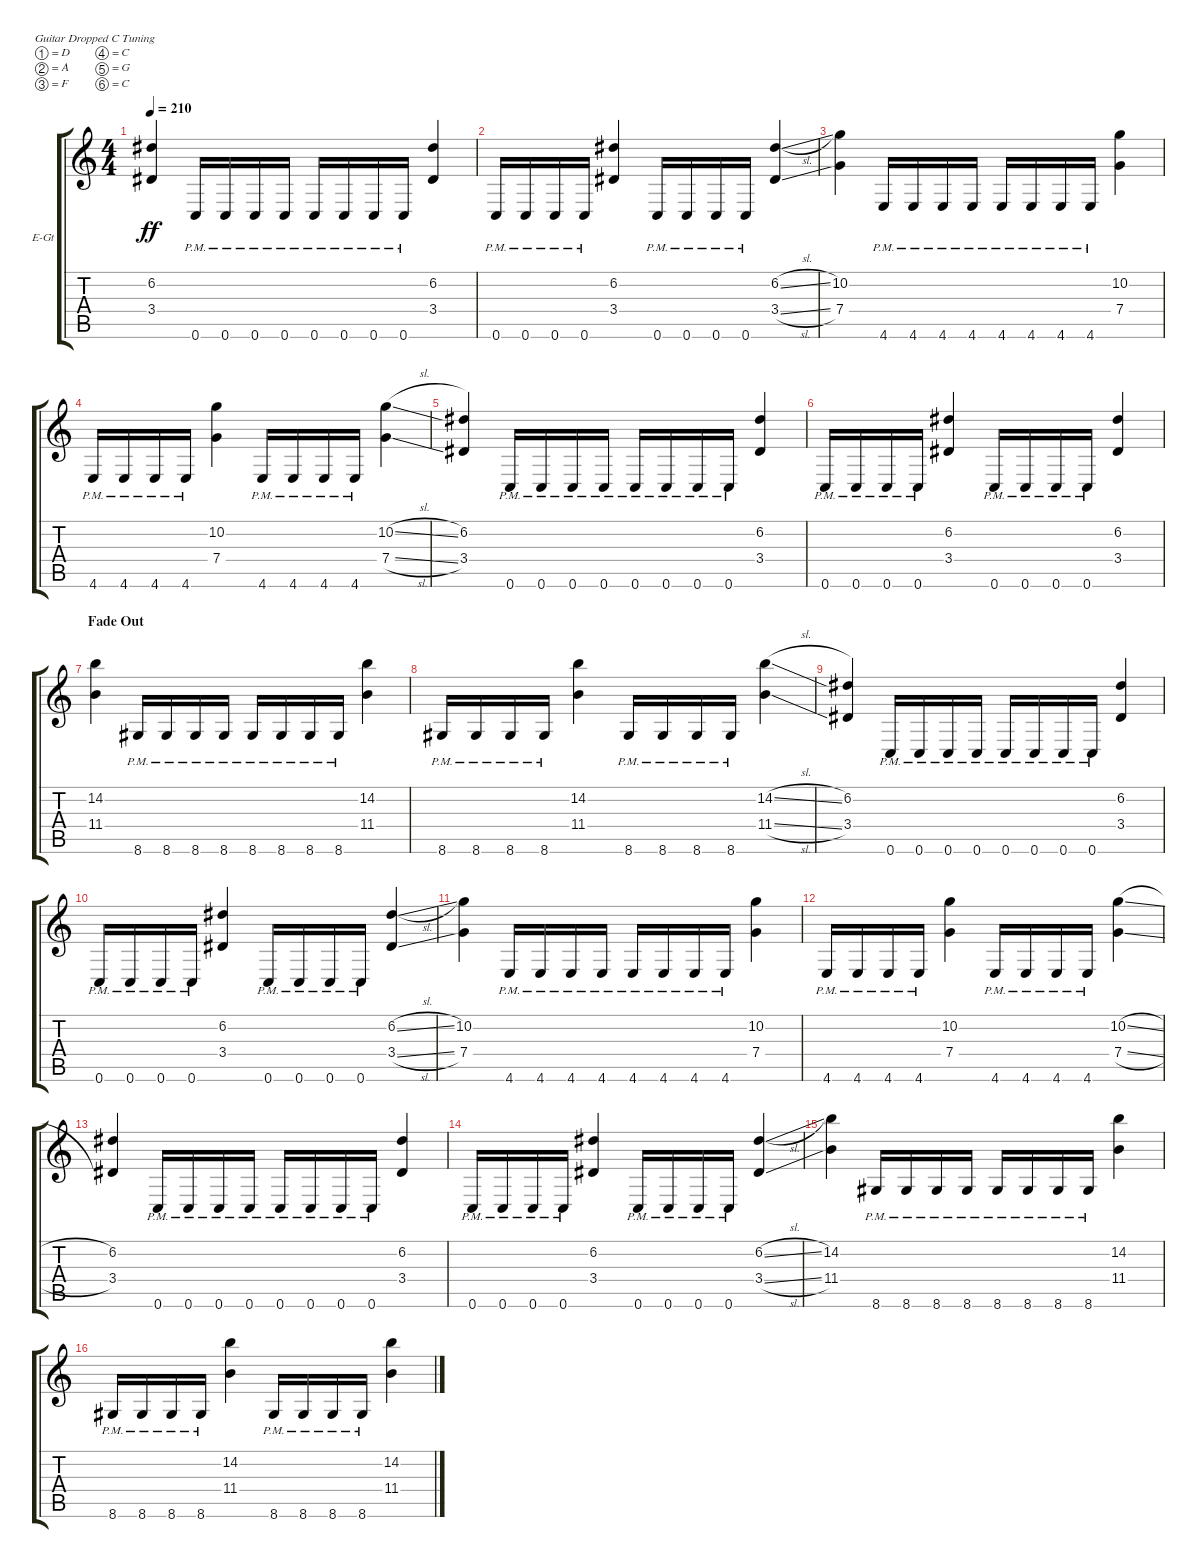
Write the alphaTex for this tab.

\defaultSystemsLayout 4
\bracketExtendMode groupsimilarinstruments
\firstSystemTrackNameOrientation horizontal
\otherSystemsTrackNameOrientation horizontal
\track ("Left Guitar" "E-Gt") {instrument distortionguitar}
\staff {score tabs}
\tuning (D4 A3 F3 C3 G2 C2)
\ts (4 4)
\tempo 210
\clef g2
\ks c
(3.4 6.2).4{dy ff} 0.6{pm}.16 0.6{pm}.16 0.6{pm}.16 0.6{pm}.16 0.6{pm}.16 0.6{pm}.16 0.6{pm}.16 0.6{pm}.16 (3.4 6.2).4 |
0.6{pm}.16 0.6{pm}.16 0.6{pm}.16 0.6{pm}.16 (3.4 6.2).4 0.6{pm}.16 0.6{pm}.16 0.6{pm}.16 0.6{pm}.16 (3.4{sl} 6.2{sl}).4 |
(7.4 10.2).4 4.6{pm}.16 4.6{pm}.16 4.6{pm}.16 4.6{pm}.16 4.6{pm}.16 4.6{pm}.16 4.6{pm}.16 4.6{pm}.16 (7.4 10.2).4 |
4.6{pm}.16 4.6{pm}.16 4.6{pm}.16 4.6{pm}.16 (7.4 10.2).4 4.6{pm}.16 4.6{pm}.16 4.6{pm}.16 4.6{pm}.16 (7.4{sl} 10.2{sl}).4 |
(3.4 6.2).4 0.6{pm}.16 0.6{pm}.16 0.6{pm}.16 0.6{pm}.16 0.6{pm}.16 0.6{pm}.16 0.6{pm}.16 0.6{pm}.16 (3.4 6.2).4 |
0.6{pm}.16 0.6{pm}.16 0.6{pm}.16 0.6{pm}.16 (3.4 6.2).4 0.6{pm}.16 0.6{pm}.16 0.6{pm}.16 0.6{pm}.16 (3.4 6.2).4 |
\section ("" "Fade Out")
(11.4 14.2).4 8.6{pm}.16 8.6{pm}.16 8.6{pm}.16 8.6{pm}.16 8.6{pm}.16 8.6{pm}.16 8.6{pm}.16 8.6{pm}.16 (11.4 14.2).4 |
8.6{pm}.16 8.6{pm}.16 8.6{pm}.16 8.6{pm}.16 (11.4 14.2).4 8.6{pm}.16 8.6{pm}.16 8.6{pm}.16 8.6{pm}.16 (11.4{sl} 14.2{sl}).4 |
(3.4 6.2).4 0.6{pm}.16 0.6{pm}.16 0.6{pm}.16 0.6{pm}.16 0.6{pm}.16 0.6{pm}.16 0.6{pm}.16 0.6{pm}.16 (3.4 6.2).4 |
0.6{pm}.16 0.6{pm}.16 0.6{pm}.16 0.6{pm}.16 (3.4 6.2).4 0.6{pm}.16 0.6{pm}.16 0.6{pm}.16 0.6{pm}.16 (3.4{sl} 6.2{sl}).4 |
(7.4 10.2).4 4.6{pm}.16 4.6{pm}.16 4.6{pm}.16 4.6{pm}.16 4.6{pm}.16 4.6{pm}.16 4.6{pm}.16 4.6{pm}.16 (7.4 10.2).4 |
4.6{pm}.16 4.6{pm}.16 4.6{pm}.16 4.6{pm}.16 (7.4 10.2).4 4.6{pm}.16 4.6{pm}.16 4.6{pm}.16 4.6{pm}.16 (7.4{sl} 10.2{sl}).4 |
(3.4 6.2).4 0.6{pm}.16 0.6{pm}.16 0.6{pm}.16 0.6{pm}.16 0.6{pm}.16 0.6{pm}.16 0.6{pm}.16 0.6{pm}.16 (3.4 6.2).4 |
0.6{pm}.16 0.6{pm}.16 0.6{pm}.16 0.6{pm}.16 (3.4 6.2).4 0.6{pm}.16 0.6{pm}.16 0.6{pm}.16 0.6{pm}.16 (3.4{sl} 6.2{sl}).4 |
(11.4 14.2).4 8.6{pm}.16 8.6{pm}.16 8.6{pm}.16 8.6{pm}.16 8.6{pm}.16 8.6{pm}.16 8.6{pm}.16 8.6{pm}.16 (11.4 14.2).4 |
8.6{pm}.16 8.6{pm}.16 8.6{pm}.16 8.6{pm}.16 (11.4 14.2).4 8.6{pm}.16 8.6{pm}.16 8.6{pm}.16 8.6{pm}.16 (11.4{sl} 14.2{sl}).4
